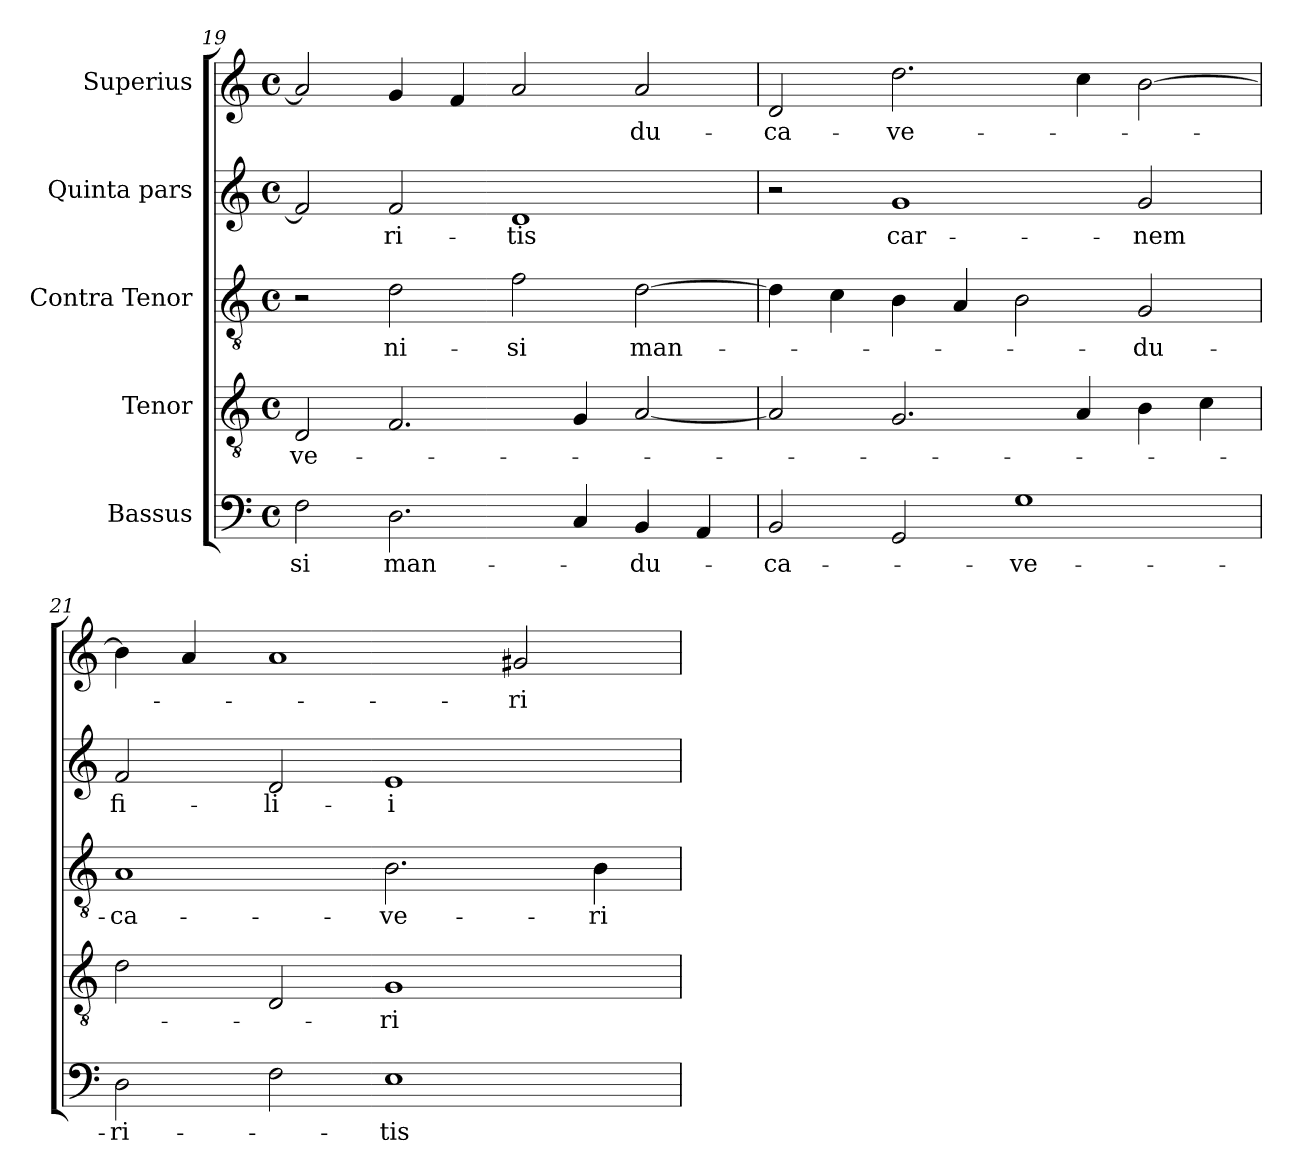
**kern	**text	**kern	**text	**kern	**text	**kern	**text	**kern	**text
*part5	*part5	*part4	*part4	*part3	*part3	*part2	*part2	*part1	*part1
*staff5	*staff5	*staff4	*staff4	*staff3	*staff3	*staff2	*staff2	*staff1	*staff1
*I"Bassus	*	*I"Tenor	*	*I"Contra Tenor	*	*I"Quinta pars	*	*I"Superius	*
*clefF4	*	*clefGv2	*	*clefGv2	*	*clefG2	*	*clefG2	*
*M4/4	*	*M4/4	*	*M4/4	*	*M4/4	*	*M4/4	*
*met(c)	*	*met(c)	*	*met(c)	*	*met(c)	*	*met(c)	*
=19	=19	=19	=19	=19	=19	=19	=19	=19	=19
!	!LO:LY:b:cj	!	!LO:LY:b:cj	!	!	!	!	!	!
2F\	-si	2D/	-ve-	2r	.	2f/]	.	2a/]	.
!	!LO:LY:b	!	!	!	!LO:LY:b:cj	!	!LO:LY:b:cj	!	!
2.D\	man-	2.F/	.	2d\	ni-	2f/	-ri-	4g/	.
.	.	.	.	.	.	.	.	4f/	.
!	!	!	!	!	!LO:LY:b:cj	!	!LO:LY:b:cj	!	!
.	.	.	.	2f\	-si	1d	-tis	2a/	.
4C/	.	4G/	.	.	.	.	.	.	.
!	!LO:LY:b	!	!	!	!LO:LY:b	!	!	!	!LO:LY:b:cj
4BB/	-du-	[<2A/	.	[>2d\	man-	.	.	2a/	-du-
4AA/	.	.	.	.	.	.	.	.	.
=20	=20	=20	=20	=20	=20	=20	=20	=20	=20
!	!LO:LY:b:cj	!	!	!	!	!	!	!	!LO:LY:b:cj
2BB/	-ca-	2A/]	.	4d\]	.	2r	.	2d/	-ca-
.	.	.	.	4c\	.	.	.	.	.
!	!	!	!	!	!	!	!LO:LY:b:cj	!	!LO:LY:b:cj
2GG/	.	2.G/	.	4B\	.	1g	car-	2.dd\	-ve-
.	.	.	.	4A/	.	.	.	.	.
!	!LO:LY:b:cj	!	!	!	!	!	!	!	!
1G	-ve-	.	.	2B\	.	.	.	.	.
.	.	4A/	.	.	.	.	.	4cc\	.
!	!	!	!	!	!LO:LY:b:cj	!	!LO:LY:b:cj	!	!
.	.	4B\	.	2G/	-du-	2g/	-nem	[<2b\	.
.	.	4c\	.	.	.	.	.	.	.
!!LO:LB:g=z
=21	=21	=21	=21	=21	=21	=21	=21	=21	=21
!	!LO:LY:b:cj	!	!	!	!LO:LY:b:cj	!	!LO:LY:b:cj	!	!
*	*	*^	*	*	*	*	*	*^	*
2D\	-ri-	2d\	4.ryy	.	1A	-ca-	2f/	fi-	4b\]	2ryy	.
.	.	.	.	.	.	.	.	.	4a/	.	.
.	.	.	1ryy	.	.	.	.	.	.	.	.
!	!	!	!	!	!	!	!	!LO:LY:b:cj	!	!	!
2F\	.	2D/	.	.	.	.	2d/	-li-	1a	32ryy	.
.	.	.	.	.	.	.	.	.	.	1ryy	.
!	!LO:LY:b:cj	!	!	!LO:LY:b:cj	!	!LO:LY:b:cj	!	!LO:LY:b:rj	!	!	!
1E	-tis	1G	.	-ri-	2.B\	-ve-	1e	-i	.	.	.
.	.	.	2ryy	.	.	.	.	.	.	.	.
!	!	!	!	!	!	!	!	!	!	!	!LO:LY:b:cj
.	.	.	.	.	.	.	.	.	2g#X/	.	-ri-
.	.	.	.	.	.	.	.	.	.	4...ryy	.
!	!	!	!	!	!	!LO:LY:b:cj	!	!	!	!	!
.	.	.	.	.	4B\	-ri-	.	.	.	.	.
.	.	.	8ryy	.	.	.	.	.	.	.	.
*	*	*v	*v	*	*	*	*	*	*v	*v	*
=	=	=	=	=	=	=	=	=	=
*-	*-	*-	*-	*-	*-	*-	*-	*-	*-
